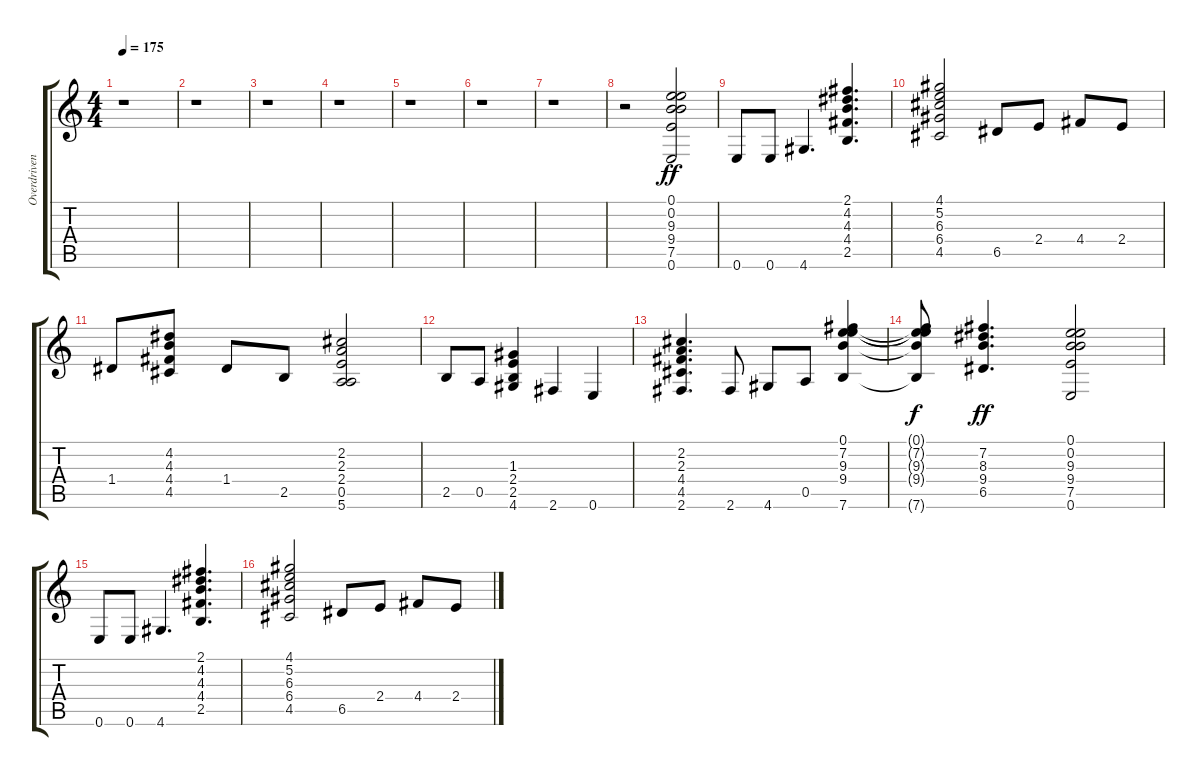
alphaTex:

\track ("Overdriven Guitar Neck P/up." "Overdriven") {instrument overdrivenguitar}
\staff {score tabs}
\tuning (E4 B3 G3 D3 A2 E2) {hide}
\ts (4 4)
\tempo 175
\clef g2
\ks c
r.1{dy ff} |
r.1 |
r.1 |
r.1 |
r.1 |
r.1 |
r.1 |
r.2 (0.1 0.2 9.3 9.4 7.5 0.6).2 |
0.6.8 0.6.8 4.6.4{d} (2.1 4.2 4.3 4.4 2.5).4{d} |
(4.1 5.2 6.3 6.4 4.5).2 6.5.8 2.4.8 4.4.8 2.4.8 |
1.4.8 (4.2 4.3 4.4 4.5).8 1.4.8 2.5.8 (2.2 2.3 2.4 0.5 5.6).2 |
2.5.8 0.5.8 (1.3 2.4 2.5 4.6).4 2.6.4 0.6.4 |
(2.2 2.3 4.4 4.5 2.6).4{d} 2.6.8 4.6.8 0.5.8 (0.1 7.2 9.3 9.4 7.6).4 |
(0.1{t} 7.2{t} 9.3{t} 9.4{t} 7.6{t}).8{dy f} (7.2 8.3 9.4 6.5).4{d dy ff} (0.1 0.2 9.3 9.4 7.5 0.6).2 |
0.6.8 0.6.8 4.6.4{d} (2.1 4.2 4.3 4.4 2.5).4{d} |
(4.1 5.2 6.3 6.4 4.5).2 6.5.8 2.4.8 4.4.8 2.4.8
